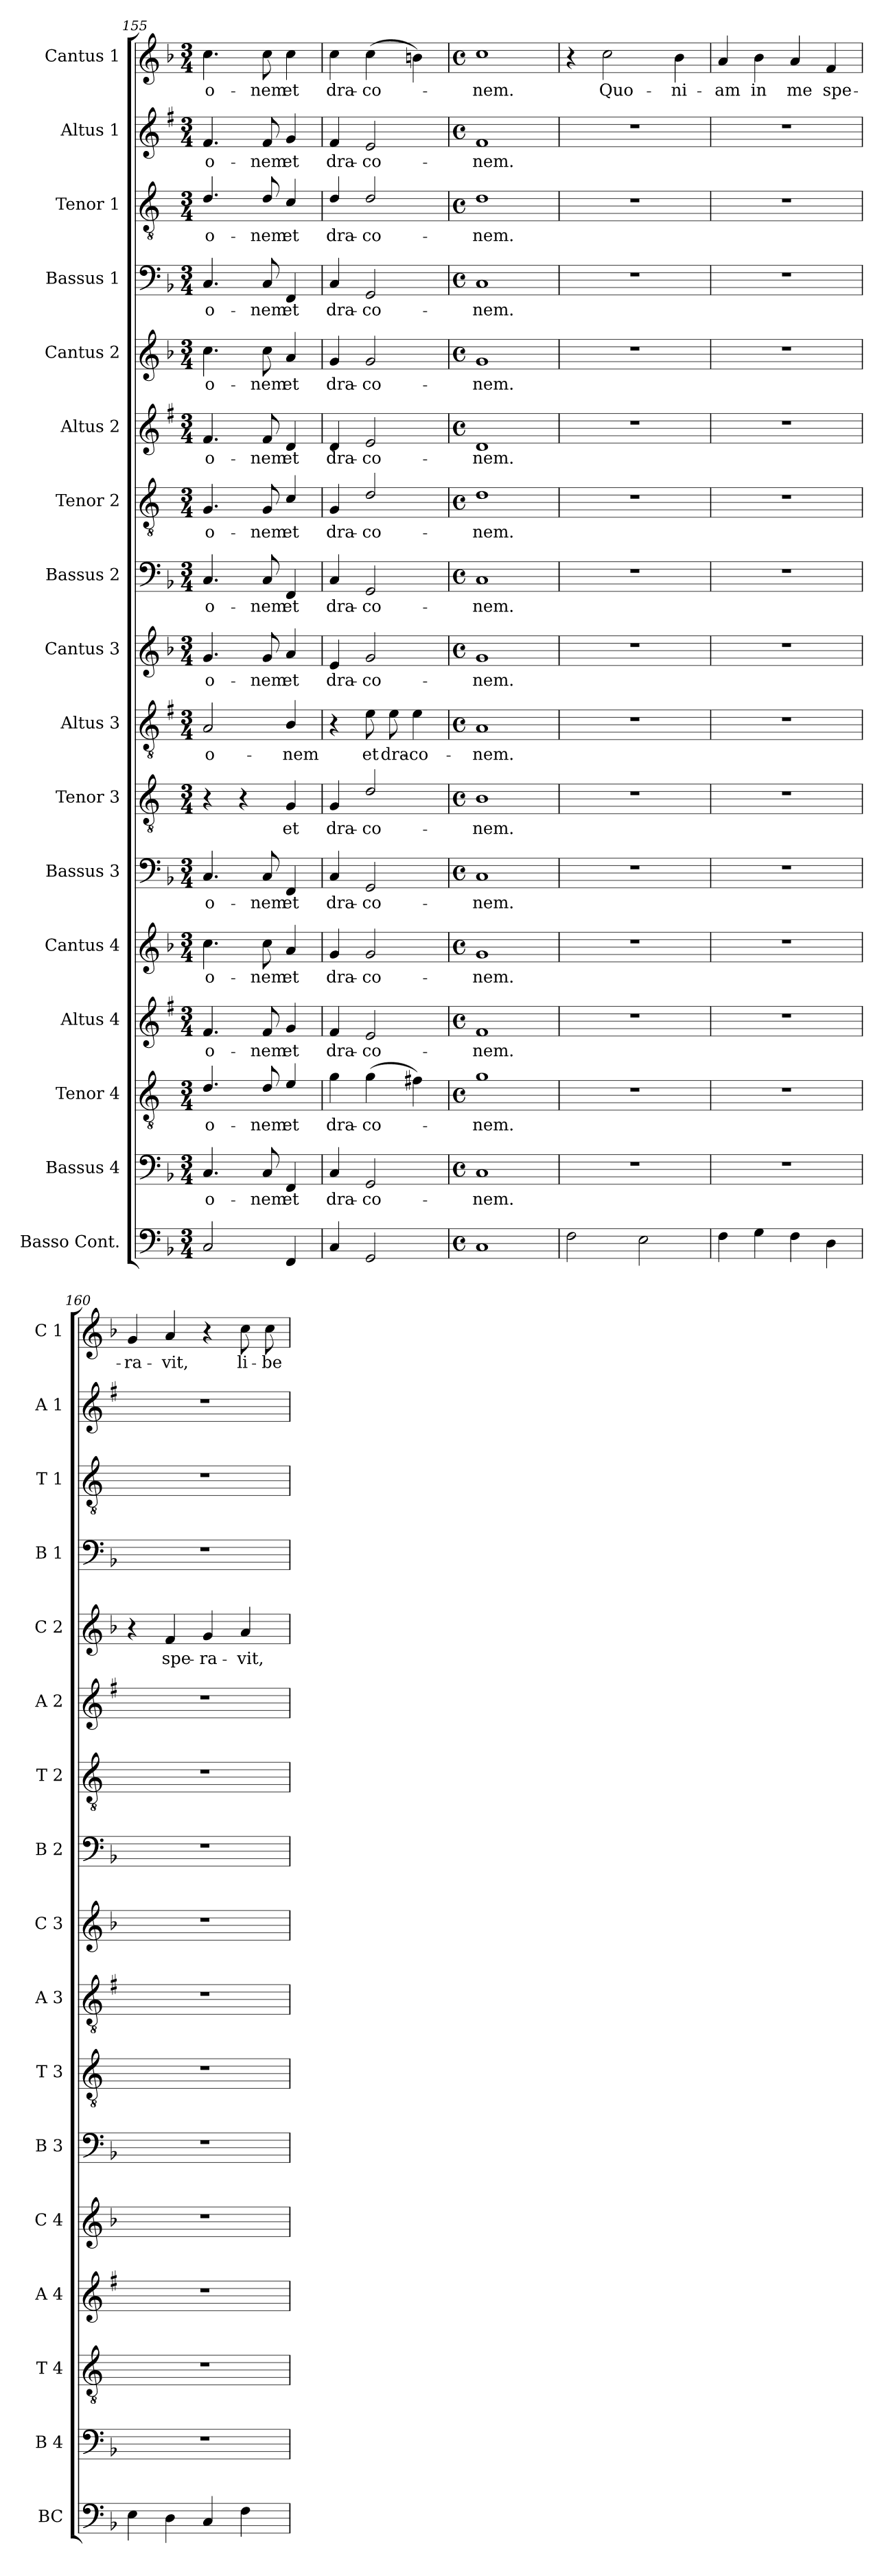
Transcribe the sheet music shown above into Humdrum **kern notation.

**kern	**kern	**text	**kern	**text	**kern	**text	**kern	**text	**kern	**text	**kern	**text	**kern	**text	**kern	**text	**kern	**text	**kern	**text	**kern	**text	**kern	**text	**kern	**text	**kern	**text	**kern	**text	**kern	**text
*part17	*part16	*part16	*part15	*part15	*part14	*part14	*part13	*part13	*part12	*part12	*part11	*part11	*part10	*part10	*part9	*part9	*part8	*part8	*part7	*part7	*part6	*part6	*part5	*part5	*part4	*part4	*part3	*part3	*part2	*part2	*part1	*part1
*staff17	*staff16	*staff16	*staff15	*staff15	*staff14	*staff14	*staff13	*staff13	*staff12	*staff12	*staff11	*staff11	*staff10	*staff10	*staff9	*staff9	*staff8	*staff8	*staff7	*staff7	*staff6	*staff6	*staff5	*staff5	*staff4	*staff4	*staff3	*staff3	*staff2	*staff2	*staff1	*staff1
*I"Basso Cont.	*I"Bassus 4	*	*I"Tenor 4	*	*I"Altus 4	*	*I"Cantus 4	*	*I"Bassus 3	*	*I"Tenor 3	*	*I"Altus 3	*	*I"Cantus 3	*	*I"Bassus 2	*	*I"Tenor 2	*	*I"Altus 2	*	*I"Cantus 2	*	*I"Bassus 1	*	*I"Tenor 1	*	*I"Altus 1	*	*I"Cantus 1	*
*I'BC	*I'B 4	*	*I'T 4	*	*I'A 4	*	*I'C 4	*	*I'B 3	*	*I'T 3	*	*I'A 3	*	*I'C 3	*	*I'B 2	*	*I'T 2	*	*I'A 2	*	*I'C 2	*	*I'B 1	*	*I'T 1	*	*I'A 1	*	*I'C 1	*
*clefF4	*clefF4	*	*clefGv2	*	*clefG2	*	*clefG2	*	*clefF4	*	*clefGv2	*	*clefGv2	*	*clefG2	*	*clefF4	*	*clefGv2	*	*clefG2	*	*clefG2	*	*clefF4	*	*clefGv2	*	*clefG2	*	*clefG2	*
*	*	*	*ITrd4c7	*	*ITrd1c2	*	*	*	*	*	*ITrd4c7	*	*ITrd1c2	*	*	*	*	*	*ITrd4c7	*	*ITrd1c2	*	*	*	*	*	*ITrd4c7	*	*ITrd1c2	*	*	*
*k[b-]	*k[b-]	*	*k[b-]	*	*k[b-]	*	*k[b-]	*	*k[b-]	*	*k[b-]	*	*k[b-]	*	*k[b-]	*	*k[b-]	*	*k[b-]	*	*k[b-]	*	*k[b-]	*	*k[b-]	*	*k[b-]	*	*k[b-]	*	*k[b-]	*
*F:	*F:	*	*F:	*	*F:	*	*F:	*	*F:	*	*F:	*	*F:	*	*F:	*	*F:	*	*F:	*	*F:	*	*F:	*	*F:	*	*F:	*	*F:	*	*F:	*
*M3/4	*M3/4	*	*M3/4	*	*M3/4	*	*M3/4	*	*M3/4	*	*M3/4	*	*M3/4	*	*M3/4	*	*M3/4	*	*M3/4	*	*M3/4	*	*M3/4	*	*M3/4	*	*M3/4	*	*M3/4	*	*M3/4	*
=155	=155	=155	=155	=155	=155	=155	=155	=155	=155	=155	=155	=155	=155	=155	=155	=155	=155	=155	=155	=155	=155	=155	=155	=155	=155	=155	=155	=155	=155	=155	=155	=155
!	!	!LO:LY:b	!	!LO:LY:b	!	!LO:LY:b	!	!LO:LY:b	!	!LO:LY:b	!	!	!	!LO:LY:b	!	!LO:LY:b	!	!LO:LY:b	!	!LO:LY:b	!	!LO:LY:b	!	!LO:LY:b	!	!LO:LY:b	!	!LO:LY:b	!	!LO:LY:b	!	!LO:LY:b
2C/	4.C/	-o-	4.G/	-o-	4.e/	-o-	4.cc\	-o-	4.C/	-o-	4r	.	2G/	-o-	4.g/	-o-	4.C/	-o-	4.C/	-o-	4.e/	-o-	4.cc\	-o-	4.C/	-o-	4.G/	-o-	4.e/	-o-	4.cc\	-o-
.	.	.	.	.	.	.	.	.	.	.	4r	.	.	.	.	.	.	.	.	.	.	.	.	.	.	.	.	.	.	.	.	.
!	!	!LO:LY:b	!	!LO:LY:b	!	!LO:LY:b	!	!LO:LY:b	!	!LO:LY:b	!	!	!	!	!	!LO:LY:b	!	!LO:LY:b	!	!LO:LY:b	!	!LO:LY:b	!	!LO:LY:b	!	!LO:LY:b	!	!LO:LY:b	!	!LO:LY:b	!	!LO:LY:b
.	8C/	-nem	8G/	-nem	8e/	-nem	8cc\	-nem	8C/	-nem	.	.	.	.	8g/	-nem	8C/	-nem	8C/	-nem	8e/	-nem	8cc\	-nem	8C/	-nem	8G/	-nem	8e/	-nem	8cc\	-nem
!	!	!LO:LY:b	!	!LO:LY:b	!	!LO:LY:b	!	!LO:LY:b	!	!LO:LY:b	!	!LO:LY:b	!	!LO:LY:b	!	!LO:LY:b	!	!LO:LY:b	!	!LO:LY:b	!	!LO:LY:b	!	!LO:LY:b	!	!LO:LY:b	!	!LO:LY:b	!	!LO:LY:b	!	!LO:LY:b
4FF/	4FF/	et	4A/	et	4f/	et	4a/	et	4FF/	et	4C/	et	4A/	-nem	4a/	et	4FF/	et	4F/	et	4c/	et	4a/	et	4FF/	et	4F/	et	4f/	et	4cc\	et
=156	=156	=156	=156	=156	=156	=156	=156	=156	=156	=156	=156	=156	=156	=156	=156	=156	=156	=156	=156	=156	=156	=156	=156	=156	=156	=156	=156	=156	=156	=156	=156	=156
!	!	!LO:LY:b	!	!LO:LY:b	!	!LO:LY:b	!	!LO:LY:b	!	!LO:LY:b	!	!LO:LY:b	!	!	!	!LO:LY:b	!	!LO:LY:b	!	!LO:LY:b	!	!LO:LY:b	!	!LO:LY:b	!	!LO:LY:b	!	!LO:LY:b	!	!LO:LY:b	!	!LO:LY:b
4C/	4C/	dra-	4c\	dra-	4e/	dra-	4g/	dra-	4C/	dra-	4C/	dra-	4r	.	4e/	dra-	4C/	dra-	4C/	dra-	4c/	dra-	4g/	dra-	4C/	dra-	4G/	dra-	4e/	dra-	4cc\	dra-
!	!	!LO:LY:b	!	!LO:LY:b	!	!LO:LY:b	!	!LO:LY:b	!	!LO:LY:b	!	!LO:LY:b	!	!LO:LY:b	!	!LO:LY:b	!	!LO:LY:b	!	!LO:LY:b	!	!LO:LY:b	!	!LO:LY:b	!	!LO:LY:b	!	!LO:LY:b	!	!LO:LY:b	!	!LO:LY:b
2GG/	2GG/	-co-	(>4c\	-co-	2d/	-co-	2g/	-co-	2GG/	-co-	2G/	-co-	8d\	et	2g/	-co-	2GG/	-co-	2G/	-co-	2d/	-co-	2g/	-co-	2GG/	-co-	2G/	-co-	2d/	-co-	(>4cc\	-co-
!	!	!	!	!	!	!	!	!	!	!	!	!	!	!LO:LY:b	!	!	!	!	!	!	!	!	!	!	!	!	!	!	!	!	!	!
.	.	.	.	.	.	.	.	.	.	.	.	.	8d\	dra-	.	.	.	.	.	.	.	.	.	.	.	.	.	.	.	.	.	.
!	!	!	!	!	!	!	!	!	!	!	!	!	!	!LO:LY:b	!	!	!	!	!	!	!	!	!	!	!	!	!	!	!	!	!	!
.	.	.	4Bn\)	.	.	.	.	.	.	.	.	.	4d\	-co-	.	.	.	.	.	.	.	.	.	.	.	.	.	.	.	.	4bn\)	.
=157	=157	=157	=157	=157	=157	=157	=157	=157	=157	=157	=157	=157	=157	=157	=157	=157	=157	=157	=157	=157	=157	=157	=157	=157	=157	=157	=157	=157	=157	=157	=157	=157
*M4/4	*M4/4	*	*M4/4	*	*M4/4	*	*M4/4	*	*M4/4	*	*M4/4	*	*M4/4	*	*M4/4	*	*M4/4	*	*M4/4	*	*M4/4	*	*M4/4	*	*M4/4	*	*M4/4	*	*M4/4	*	*M4/4	*
*met(c)	*met(c)	*	*met(c)	*	*met(c)	*	*met(c)	*	*met(c)	*	*met(c)	*	*met(c)	*	*met(c)	*	*met(c)	*	*met(c)	*	*met(c)	*	*met(c)	*	*met(c)	*	*met(c)	*	*met(c)	*	*met(c)	*
!	!	!LO:LY:b	!	!LO:LY:b	!	!LO:LY:b	!	!LO:LY:b	!	!LO:LY:b	!	!LO:LY:b	!	!LO:LY:b	!	!LO:LY:b	!	!LO:LY:b	!	!LO:LY:b	!	!LO:LY:b	!	!LO:LY:b	!	!LO:LY:b	!	!LO:LY:b	!	!LO:LY:b	!	!LO:LY:b
1C	1C	-nem.	1c	-nem.	1e	-nem.	1g	-nem.	1C	-nem.	1E	-nem.	1G	-nem.	1g	-nem.	1C	-nem.	1G	-nem.	1c	-nem.	1g	-nem.	1C	-nem.	1G	-nem.	1e	-nem.	1cc	-nem.
=158	=158	=158	=158	=158	=158	=158	=158	=158	=158	=158	=158	=158	=158	=158	=158	=158	=158	=158	=158	=158	=158	=158	=158	=158	=158	=158	=158	=158	=158	=158	=158	=158
2F\	1r	.	1r	.	1r	.	1r	.	1r	.	1r	.	1r	.	1r	.	1r	.	1r	.	1r	.	1r	.	1r	.	1r	.	1r	.	4r	.
!	!	!	!	!	!	!	!	!	!	!	!	!	!	!	!	!	!	!	!	!	!	!	!	!	!	!	!	!	!	!	!	!LO:LY:b
.	.	.	.	.	.	.	.	.	.	.	.	.	.	.	.	.	.	.	.	.	.	.	.	.	.	.	.	.	.	.	2cc\	Quo-
2E\	.	.	.	.	.	.	.	.	.	.	.	.	.	.	.	.	.	.	.	.	.	.	.	.	.	.	.	.	.	.	.	.
!	!	!	!	!	!	!	!	!	!	!	!	!	!	!	!	!	!	!	!	!	!	!	!	!	!	!	!	!	!	!	!	!LO:LY:b
.	.	.	.	.	.	.	.	.	.	.	.	.	.	.	.	.	.	.	.	.	.	.	.	.	.	.	.	.	.	.	4b-\	-ni-
=159	=159	=159	=159	=159	=159	=159	=159	=159	=159	=159	=159	=159	=159	=159	=159	=159	=159	=159	=159	=159	=159	=159	=159	=159	=159	=159	=159	=159	=159	=159	=159	=159
!	!	!	!	!	!	!	!	!	!	!	!	!	!	!	!	!	!	!	!	!	!	!	!	!	!	!	!	!	!	!	!	!LO:LY:b
4F\	1r	.	1r	.	1r	.	1r	.	1r	.	1r	.	1r	.	1r	.	1r	.	1r	.	1r	.	1r	.	1r	.	1r	.	1r	.	4a/	-am
!	!	!	!	!	!	!	!	!	!	!	!	!	!	!	!	!	!	!	!	!	!	!	!	!	!	!	!	!	!	!	!	!LO:LY:b
4G\	.	.	.	.	.	.	.	.	.	.	.	.	.	.	.	.	.	.	.	.	.	.	.	.	.	.	.	.	.	.	4b-\	in
!	!	!	!	!	!	!	!	!	!	!	!	!	!	!	!	!	!	!	!	!	!	!	!	!	!	!	!	!	!	!	!	!LO:LY:b
4F\	.	.	.	.	.	.	.	.	.	.	.	.	.	.	.	.	.	.	.	.	.	.	.	.	.	.	.	.	.	.	4a/	me
!	!	!	!	!	!	!	!	!	!	!	!	!	!	!	!	!	!	!	!	!	!	!	!	!	!	!	!	!	!	!	!	!LO:LY:b
4D\	.	.	.	.	.	.	.	.	.	.	.	.	.	.	.	.	.	.	.	.	.	.	.	.	.	.	.	.	.	.	4f/	spe-
!!LO:PB:g=z
=160	=160	=160	=160	=160	=160	=160	=160	=160	=160	=160	=160	=160	=160	=160	=160	=160	=160	=160	=160	=160	=160	=160	=160	=160	=160	=160	=160	=160	=160	=160	=160	=160
!	!	!	!	!	!	!	!	!	!	!	!	!	!	!	!	!	!	!	!	!	!	!	!	!	!	!	!	!	!	!	!	!LO:LY:b
4E\	1r	.	1r	.	1r	.	1r	.	1r	.	1r	.	1r	.	1r	.	1r	.	1r	.	1r	.	4r	.	1r	.	1r	.	1r	.	4g/	-ra-
!	!	!	!	!	!	!	!	!	!	!	!	!	!	!	!	!	!	!	!	!	!	!	!	!LO:LY:b	!	!	!	!	!	!	!	!LO:LY:b
4D\	.	.	.	.	.	.	.	.	.	.	.	.	.	.	.	.	.	.	.	.	.	.	4f/	spe-	.	.	.	.	.	.	4a/	-vit,
!	!	!	!	!	!	!	!	!	!	!	!	!	!	!	!	!	!	!	!	!	!	!	!	!LO:LY:b	!	!	!	!	!	!	!	!
4C/	.	.	.	.	.	.	.	.	.	.	.	.	.	.	.	.	.	.	.	.	.	.	4g/	-ra-	.	.	.	.	.	.	4r	.
!	!	!	!	!	!	!	!	!	!	!	!	!	!	!	!	!	!	!	!	!	!	!	!	!LO:LY:b	!	!	!	!	!	!	!	!LO:LY:b
4F\	.	.	.	.	.	.	.	.	.	.	.	.	.	.	.	.	.	.	.	.	.	.	4a/	-vit,	.	.	.	.	.	.	8cc\	li-
!	!	!	!	!	!	!	!	!	!	!	!	!	!	!	!	!	!	!	!	!	!	!	!	!	!	!	!	!	!	!	!	!LO:LY:b
.	.	.	.	.	.	.	.	.	.	.	.	.	.	.	.	.	.	.	.	.	.	.	.	.	.	.	.	.	.	.	8cc\	-be-
=	=	=	=	=	=	=	=	=	=	=	=	=	=	=	=	=	=	=	=	=	=	=	=	=	=	=	=	=	=	=	=	=
*-	*-	*-	*-	*-	*-	*-	*-	*-	*-	*-	*-	*-	*-	*-	*-	*-	*-	*-	*-	*-	*-	*-	*-	*-	*-	*-	*-	*-	*-	*-	*-	*-
